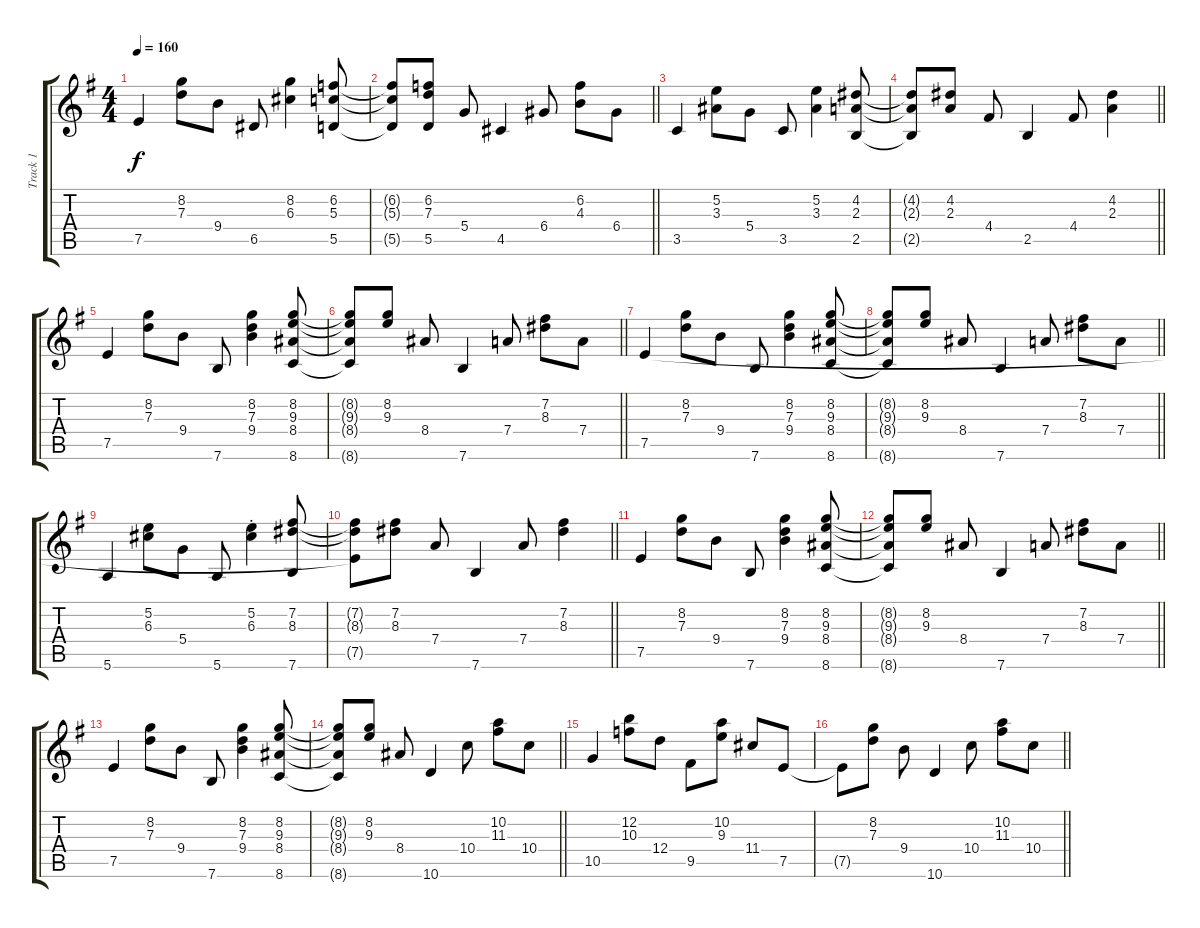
\track ("Track 1" "Track 1") {instrument acousticguitarnylon}
\staff {score tabs}
\tuning (E4 B3 G3 D3 A2 E2) {hide}
\ts (4 4)
\tempo 160
\clef g2
\ks g
7.5.4{dy f} (8.2 7.3).8 9.4.8 6.5.8 (8.2 6.3).4 (6.2 5.3 5.5).8 |
\barLineRight lightlight
(6.2{t} 5.3{t} 5.5{t}).8 (6.2 7.3 5.5).8 5.4.8 4.5.4 6.4.8 (6.2 4.3).8 6.4.8 |
3.5.4 (5.2 3.3).8 5.4.8 3.5.8 (5.2 3.3).4 (4.2 2.3 2.5).8 |
\barLineRight lightlight
(4.2{t} 2.3{t} 2.5{t}).8 (4.2 2.3).8 4.4.8 2.5.4 4.4.8 (4.2 2.3).4 |
7.5.4 (8.2 7.3).8 9.4.8 7.6.8 (8.2 7.3 9.4).4 (8.2 9.3 8.4 8.6).8 |
\barLineRight lightlight
(8.2{t} 9.3{t} 8.4{t} 8.6{t}).8 (8.2 9.3).8 8.4.8 7.6.4 7.4.8 (7.2 8.3).8 7.4.8 |
7.5.4 (8.2 7.3).8 9.4.8 7.6.8 (8.2 7.3 9.4).4 (8.2 9.3 8.4 8.6).8 |
\barLineRight lightlight
(8.2{t} 9.3{t} 8.4{t} 8.6{t}).8 (8.2 9.3).8 8.4.8 7.6.4 7.4.8 (7.2 8.3).8 7.4.8 |
5.6.4 (5.2 6.3).8 5.4.8 5.6.8 (5.2{st} 6.3{st}).4 (7.2 8.3 7.6).8 |
\barLineRight lightlight
(7.2{t} 8.3{t} 7.5{t}).8 (7.2 8.3).8 7.4.8 7.6.4 7.4.8 (7.2 8.3).4 |
7.5.4 (8.2 7.3).8 9.4.8 7.6.8 (8.2 7.3 9.4).4 (8.2 9.3 8.4 8.6).8 |
\barLineRight lightlight
(8.2{t} 9.3{t} 8.4{t} 8.6{t}).8 (8.2 9.3).8 8.4.8 7.6.4 7.4.8 (7.2 8.3).8 7.4.8 |
7.5.4 (8.2 7.3).8 9.4.8 7.6.8 (8.2 7.3 9.4).4 (8.2 9.3 8.4 8.6).8 |
\barLineRight lightlight
(8.2{t} 9.3{t} 8.4{t} 8.6{t}).8 (8.2 9.3).8 8.4.8 10.6.4 10.4.8 (10.2 11.3).8 10.4.8 |
10.5.4 (12.2 10.3).8 12.4.8 9.5.8 (10.2 9.3).8 11.4.8 7.5.8 |
\barLineRight lightlight
7.5{t}.8 (8.2 7.3).8 9.4.8 10.6.4 10.4.8 (10.2 11.3).8 10.4.8
